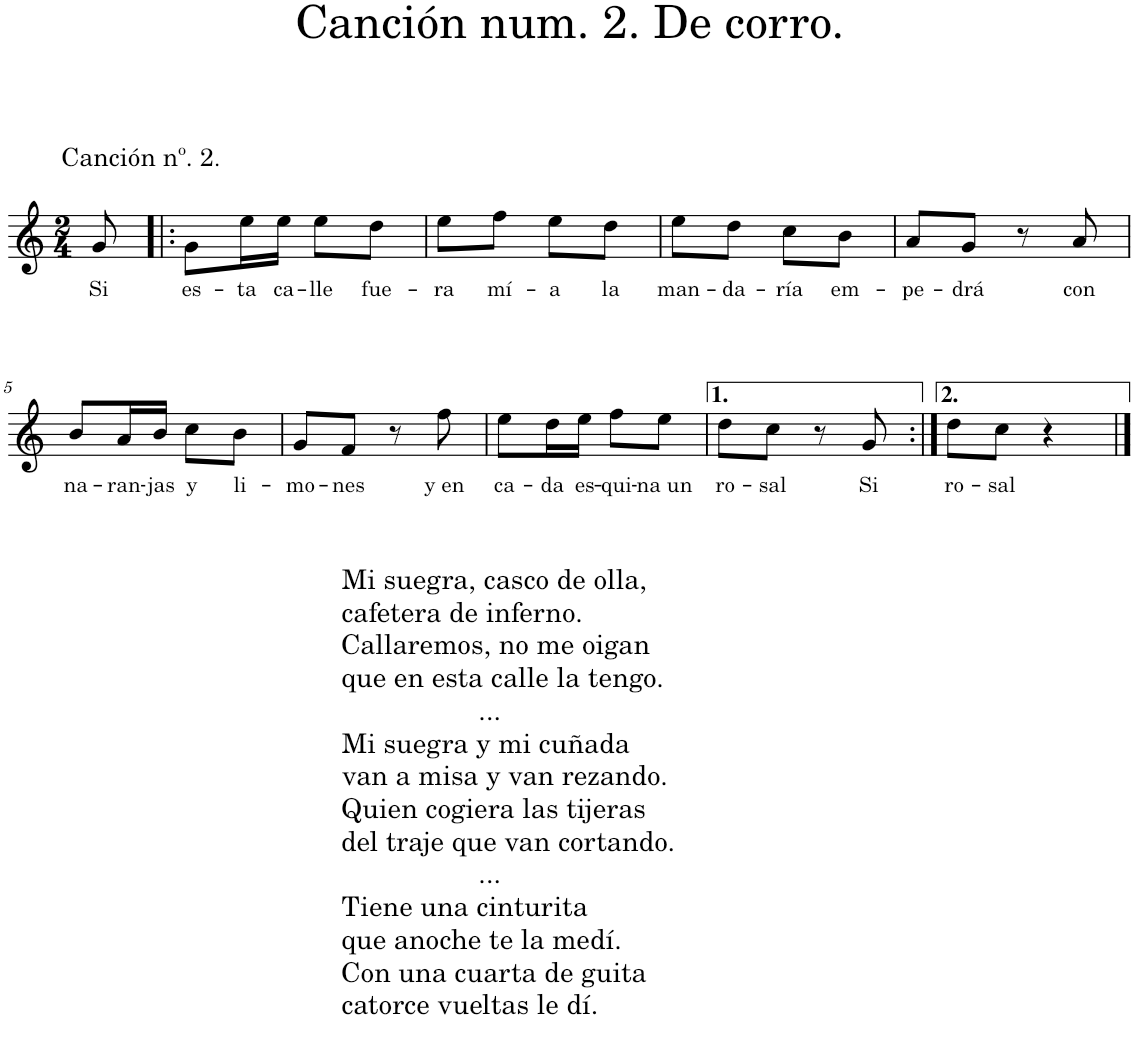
**kern	**text
*part1	*part1
*staff1	*staff1
*I"Piano	*
*I'Pno.	*
*clefG2	*
*k[]	*
*M2/4	*
=	=
!LO:TX:a:t=Canción nº. 2	!
!LO:TX:a:t=.	!
!	!LO:LY:b
8g/	Si
=1!|:	=1!|:
!	!LO:LY:b
8g\L	es-
!	!LO:LY:b
16ee\L	-ta
!	!LO:LY:b
16ee\JJ	ca-
!	!LO:LY:b
8ee\L	-lle
!	!LO:LY:b
8dd\J	fue-
=2	=2
!	!LO:LY:b
8ee\L	-ra
!	!LO:LY:b
8ff\J	mí-
!	!LO:LY:b
8ee\L	-a
!	!LO:LY:b
8dd\J	la
=3	=3
!	!LO:LY:b
8ee\L	man-
!	!LO:LY:b
8dd\J	-da-
!	!LO:LY:b
8cc\L	-ría
!	!LO:LY:b
8b\J	em-
=4	=4
!	!LO:LY:b
8a/L	-pe-
!	!LO:LY:b
8g/J	-drá
8r	.
!	!LO:LY:b
8a/	con
!!LO:LB:g=z
=5	=5
!	!LO:LY:b
8b/L	na-
!	!LO:LY:b
16a/L	-ran-
!	!LO:LY:b
16b/JJ	-jas
!	!LO:LY:b
8cc\L	y
!	!LO:LY:b
8b\J	li-
=6	=6
!	!LO:LY:b
8g/L	-mo-
!	!LO:LY:b
8f/J	-nes
8r	.
!	!LO:LY:b
8ff\	y en
=7	=7
!	!LO:LY:b
8ee\L	ca-
!	!LO:LY:b
16dd\L	-da
!	!LO:LY:b
16ee\JJ	es-
!	!LO:LY:b
8ff\L	-qui-
!	!LO:LY:b
8ee\J	-na un
=8	=8
!	!LO:LY:b
8dd\L	ro-
!	!LO:LY:b
8cc\J	-sal
8r	.
!LO:TX:b:t=Mi suegra, casco de olla,	!
!LO:TX:b:t=cafetera de inferno.	!
!LO:TX:b:t=Callaremos, no me oigan	!
!LO:TX:b:t=que en esta calle la tengo.	!
!LO:TX:b:t=...	!
!LO:TX:b:t=Mi suegra y mi cuñada	!
!LO:TX:b:t=van a misa y van rezando.	!
!LO:TX:b:t=Quien cogiera las tijeras	!
!LO:TX:b:t=del traje que van cortando.	!
!LO:TX:b:t=...	!
!LO:TX:b:t=Tiene una cinturita	!
!LO:TX:b:t=que anoche te la medí.	!
!LO:TX:b:t=Con una cuarta de guita	!
!LO:TX:b:t=catorce vueltas le dí.	!
!	!LO:LY:b
8g/	Si
=9:|!	=9:|!
!	!LO:LY:b
8dd\L	ro-
!	!LO:LY:b
8cc\J	-sal
4r	.
==	==
*-	*-
